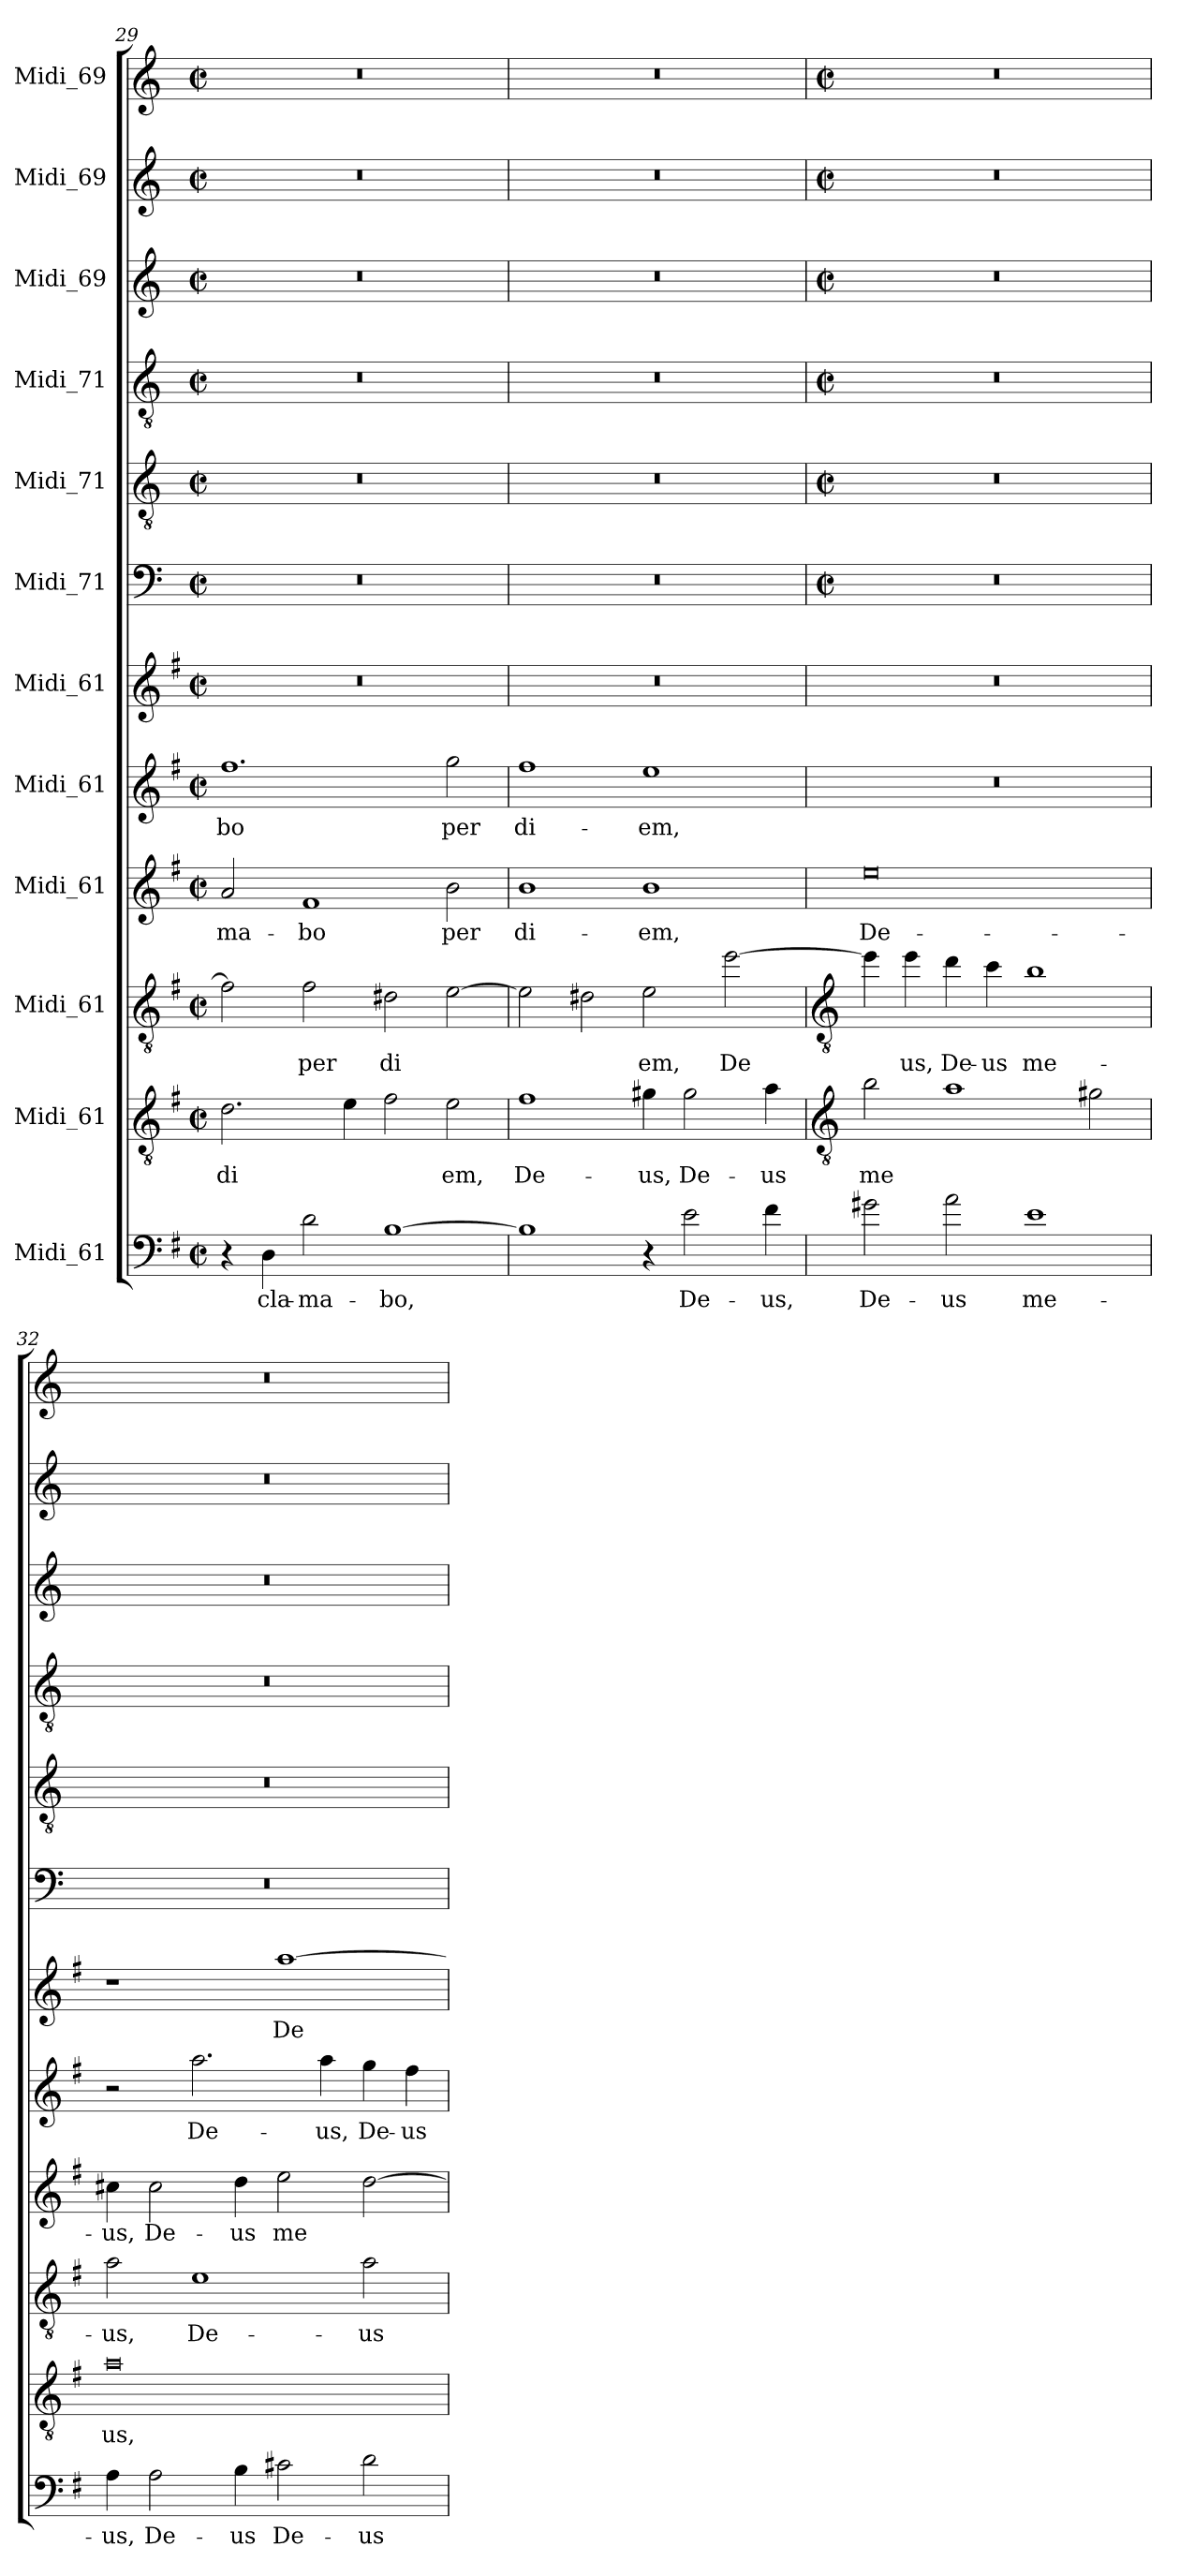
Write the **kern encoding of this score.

**kern	**text	**kern	**text	**kern	**text	**kern	**text	**kern	**text	**kern	**text	**kern	**kern	**kern	**kern	**kern	**kern
*part12	*part12	*part11	*part11	*part10	*part10	*part9	*part9	*part8	*part8	*part7	*part7	*part6	*part5	*part4	*part3	*part2	*part1
*staff12	*staff12	*staff11	*staff11	*staff10	*staff10	*staff9	*staff9	*staff8	*staff8	*staff7	*staff7	*staff6	*staff5	*staff4	*staff3	*staff2	*staff1
*I"Midi_61	*	*I"Midi_61	*	*I"Midi_61	*	*I"Midi_61	*	*I"Midi_61	*	*I"Midi_61	*	*I"Midi_71	*I"Midi_71	*I"Midi_71	*I"Midi_69	*I"Midi_69	*I"Midi_69
*clefF4	*	*clefGv2	*	*clefGv2	*	*clefG2	*	*clefG2	*	*clefG2	*	*clefF4	*clefGv2	*clefGv2	*clefG2	*clefG2	*clefG2
*ITrd4c7	*	*ITrd4c7	*	*ITrd4c7	*	*ITrd4c7	*	*ITrd4c7	*	*ITrd4c7	*	*	*	*	*	*	*
*k[]	*	*k[]	*	*k[]	*	*k[]	*	*k[]	*	*k[]	*	*k[]	*k[]	*k[]	*k[]	*k[]	*k[]
*C:	*	*C:	*	*C:	*	*C:	*	*C:	*	*C:	*	*C:	*C:	*C:	*C:	*C:	*C:
*M4/2	*	*M4/2	*	*M4/2	*	*M4/2	*	*M4/2	*	*M4/2	*	*M4/2	*M4/2	*M4/2	*M4/2	*M4/2	*M4/2
*met(c|)	*	*met(c|)	*	*met(c|)	*	*met(c|)	*	*met(c|)	*	*met(c|)	*	*met(c|)	*met(c|)	*met(c|)	*met(c|)	*met(c|)	*met(c|)
=29	=29	=29	=29	=29	=29	=29	=29	=29	=29	=29	=29	=29	=29	=29	=29	=29	=29
!	!	!	!LO:LY:b	!	!	!	!LO:LY:b	!	!LO:LY:b	!	!	!	!	!	!	!	!
4r	.	2.G	di	2B]	.	2d	-ma-	1.b	-bo	0r	.	0r	0r	0r	0r	0r	0r
!	!LO:LY:b	!	!	!	!	!	!	!	!	!	!	!	!	!	!	!	!
4GG	cla-	.	.	.	.	.	.	.	.	.	.	.	.	.	.	.	.
!	!LO:LY:b	!	!	!	!LO:LY:b	!	!LO:LY:b	!	!	!	!	!	!	!	!	!	!
2G	-ma-	.	.	2B	per	1B	-bo	.	.	.	.	.	.	.	.	.	.
.	.	4A	.	.	.	.	.	.	.	.	.	.	.	.	.	.	.
!	!LO:LY:b	!	!	!	!LO:LY:b	!	!	!	!	!	!	!	!	!	!	!	!
[1E	-bo,	2B	.	2G#X	di	.	.	.	.	.	.	.	.	.	.	.	.
!	!	!	!LO:LY:b	!	!	!	!LO:LY:b	!	!LO:LY:b	!	!	!	!	!	!	!	!
.	.	2A	em,	[2A	.	2e	per	2cc	per	.	.	.	.	.	.	.	.
=30	=30	=30	=30	=30	=30	=30	=30	=30	=30	=30	=30	=30	=30	=30	=30	=30	=30
!	!	!	!LO:LY:b	!	!	!	!LO:LY:b	!	!LO:LY:b	!	!	!	!	!	!	!	!
1E]	.	1B	De-	2A]	.	1e	di-	1b	di-	0r	.	0r	0r	0r	0r	0r	0r
.	.	.	.	2G#	.	.	.	.	.	.	.	.	.	.	.	.	.
!	!	!	!LO:LY:b	!	!LO:LY:b	!	!LO:LY:b	!	!LO:LY:b	!	!	!	!	!	!	!	!
4r	.	4c#X	-us,	2A	em,	1e	-em,	1a	-em,	.	.	.	.	.	.	.	.
!	!LO:LY:b	!	!LO:LY:b	!	!	!	!	!	!	!	!	!	!	!	!	!	!
2A	De-	2c#	De-	.	.	.	.	.	.	.	.	.	.	.	.	.	.
!	!	!	!	!	!LO:LY:b	!	!	!	!	!	!	!	!	!	!	!	!
.	.	.	.	[2a	De	.	.	.	.	.	.	.	.	.	.	.	.
!	!LO:LY:b	!	!LO:LY:b	!	!	!	!	!	!	!	!	!	!	!	!	!	!
4B	-us,	4d	-us	.	.	.	.	.	.	.	.	.	.	.	.	.	.
!!LO:LB:g=z
=31	=31	=31	=31	=31	=31	=31	=31	=31	=31	=31	=31	=31	=31	=31	=31	=31	=31
*	*	*clefGv2	*	*clefGv2	*	*	*	*	*	*	*	*	*	*	*	*	*
*	*	*	*	*	*	*	*	*	*	*	*	*M4/2	*M4/2	*M4/2	*M4/2	*M4/2	*M4/2
*	*	*	*	*	*	*	*	*	*	*	*	*met(c|)	*met(c|)	*met(c|)	*met(c|)	*met(c|)	*met(c|)
!	!LO:LY:b	!	!LO:LY:b	!	!	!	!LO:LY:b	!	!	!	!	!	!	!	!	!	!
2c#X	De-	2e	me	4a]	.	0a	De-	0r	.	0r	.	0r	0r	0r	0r	0r	0r
!	!	!	!	!	!LO:LY:b	!	!	!	!	!	!	!	!	!	!	!	!
.	.	.	.	4a	us,	.	.	.	.	.	.	.	.	.	.	.	.
!	!LO:LY:b	!	!	!	!LO:LY:b	!	!	!	!	!	!	!	!	!	!	!	!
2d	-us	1d	.	4g	De-	.	.	.	.	.	.	.	.	.	.	.	.
!	!	!	!	!	!LO:LY:b	!	!	!	!	!	!	!	!	!	!	!	!
.	.	.	.	4f	-us	.	.	.	.	.	.	.	.	.	.	.	.
!	!LO:LY:b	!	!	!	!LO:LY:b	!	!	!	!	!	!	!	!	!	!	!	!
1A	me-	.	.	1e	me-	.	.	.	.	.	.	.	.	.	.	.	.
.	.	2c#	.	.	.	.	.	.	.	.	.	.	.	.	.	.	.
=32	=32	=32	=32	=32	=32	=32	=32	=32	=32	=32	=32	=32	=32	=32	=32	=32	=32
!	!LO:LY:b	!	!LO:LY:b	!	!LO:LY:b	!	!LO:LY:b	!	!	!	!	!	!	!	!	!	!
4D	-us,	0d	us,	2d	-us,	4f#X	-us,	2r	.	1r	.	0r	0r	0r	0r	0r	0r
!	!LO:LY:b	!	!	!	!	!	!LO:LY:b	!	!	!	!	!	!	!	!	!	!
2D	De-	.	.	.	.	2f#	De-	.	.	.	.	.	.	.	.	.	.
!	!	!	!	!	!LO:LY:b	!	!	!	!LO:LY:b	!	!	!	!	!	!	!	!
.	.	.	.	1A	De-	.	.	2.dd	De-	.	.	.	.	.	.	.	.
!	!LO:LY:b	!	!	!	!	!	!LO:LY:b	!	!	!	!	!	!	!	!	!	!
4E	-us	.	.	.	.	4g	-us	.	.	.	.	.	.	.	.	.	.
!	!LO:LY:b	!	!	!	!	!	!LO:LY:b	!	!	!	!LO:LY:b	!	!	!	!	!	!
2F#X	De-	.	.	.	.	2a	me	.	.	[1dd	De-	.	.	.	.	.	.
!	!	!	!	!	!	!	!	!	!LO:LY:b	!	!	!	!	!	!	!	!
.	.	.	.	.	.	.	.	4dd	-us,	.	.	.	.	.	.	.	.
!	!LO:LY:b	!	!	!	!LO:LY:b	!	!	!	!LO:LY:b	!	!	!	!	!	!	!	!
2G	-us	.	.	2d	-us	[2g	.	4cc	De-	.	.	.	.	.	.	.	.
!	!	!	!	!	!	!	!	!	!LO:LY:b	!	!	!	!	!	!	!	!
.	.	.	.	.	.	.	.	4b	-us	.	.	.	.	.	.	.	.
=	=	=	=	=	=	=	=	=	=	=	=	=	=	=	=	=	=
*-	*-	*-	*-	*-	*-	*-	*-	*-	*-	*-	*-	*-	*-	*-	*-	*-	*-
